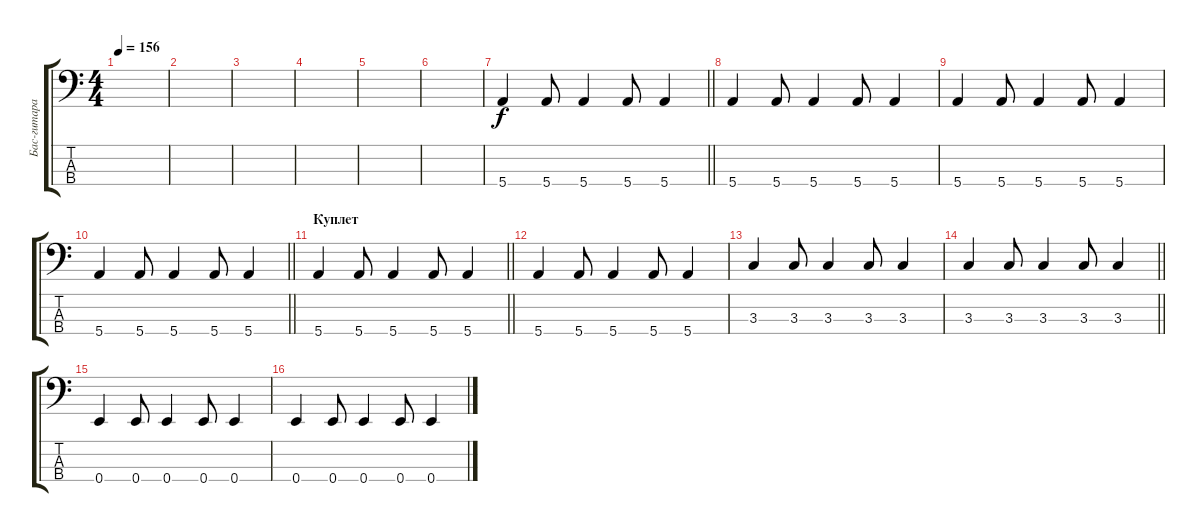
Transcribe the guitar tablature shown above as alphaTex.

\track ("Бас-гитара" "Бас-гитара") {instrument electricbassfinger}
\staff {score tabs}
\tuning (G2 D2 A1 E1) {hide}
\ts (4 4)
\tempo 156
\clef f4
\ks c
|
|
|
|
|
|
\barLineRight lightlight
5.4.4 5.4.8 5.4.4 5.4.8 5.4.4 |
5.4.4 5.4.8 5.4.4 5.4.8 5.4.4 |
5.4.4 5.4.8 5.4.4 5.4.8 5.4.4 |
\barLineRight lightlight
5.4.4 5.4.8 5.4.4 5.4.8 5.4.4 |
\section ("" "Куплет")
\barLineRight lightlight
5.4.4 5.4.8 5.4.4 5.4.8 5.4.4 |
5.4.4 5.4.8 5.4.4 5.4.8 5.4.4 |
3.3.4 3.3.8 3.3.4 3.3.8 3.3.4 |
\barLineRight lightlight
3.3.4 3.3.8 3.3.4 3.3.8 3.3.4 |
0.4.4 0.4.8 0.4.4 0.4.8 0.4.4 |
0.4.4 0.4.8 0.4.4 0.4.8 0.4.4
